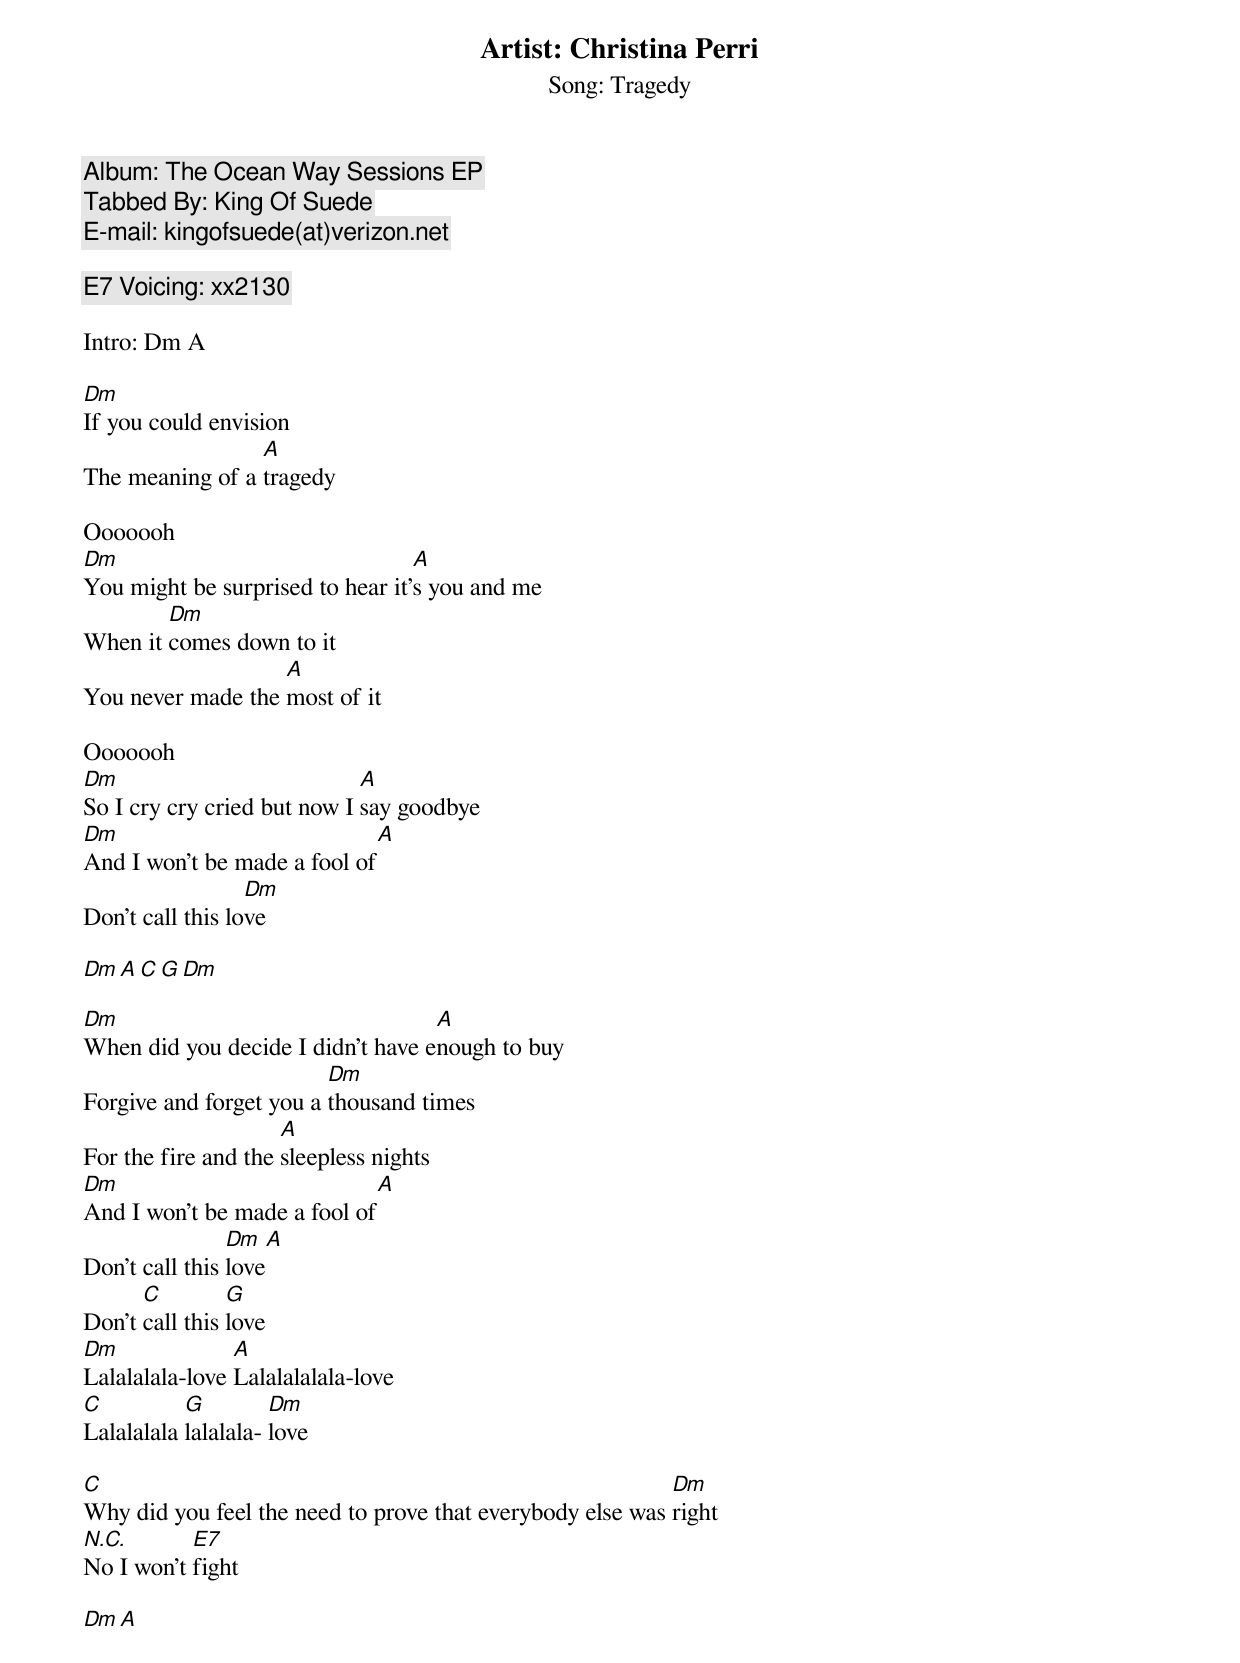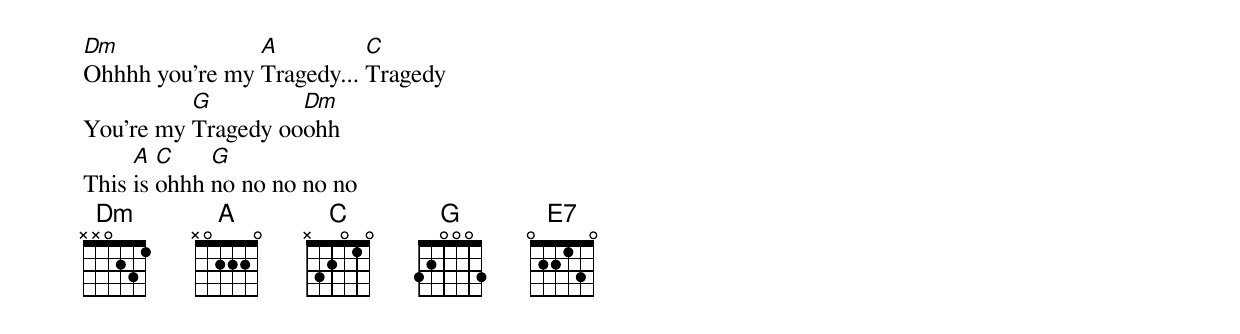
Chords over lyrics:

Artist: Christina Perri
Song: Tragedy
Album: The Ocean Way Sessions EP
Tabbed By: King Of Suede
E-mail: kingofsuede(at)verizon.net

E7 Voicing: xx2130

Intro: Dm A

Dm
If you could envision
                 A
The meaning of a tragedy

Ooooooh
Dm                                A
You might be surprised to hear it's you and me
        Dm
When it comes down to it
                   A
You never made the most of it

Ooooooh
Dm                           A
So I cry cry cried but now I say goodbye
Dm                             A
And I won't be made a fool of
                  Dm
Don't call this love

Dm A C G Dm

Dm                                 A
When did you decide I didn't have enough to buy
                         Dm
Forgive and forget you a thousand times
                     A
For the fire and the sleepless nights
Dm                            A
And I won't be made a fool of
                Dm    A
Don't call this love
      C         G
Don't call this love
Dm              A
Lalalalala-love Lalalalalala-love
C          G         Dm
Lalalalala lalalala- love

C                                                          Dm
Why did you feel the need to prove that everybody else was right
N.C.       E7
No I won't fight

Dm A

Dm              A          C
Ohhhh you're my Tragedy... Tragedy
          G         Dm
You're my Tragedy ooohh
     A  C    G
This is ohhh no no no no no
